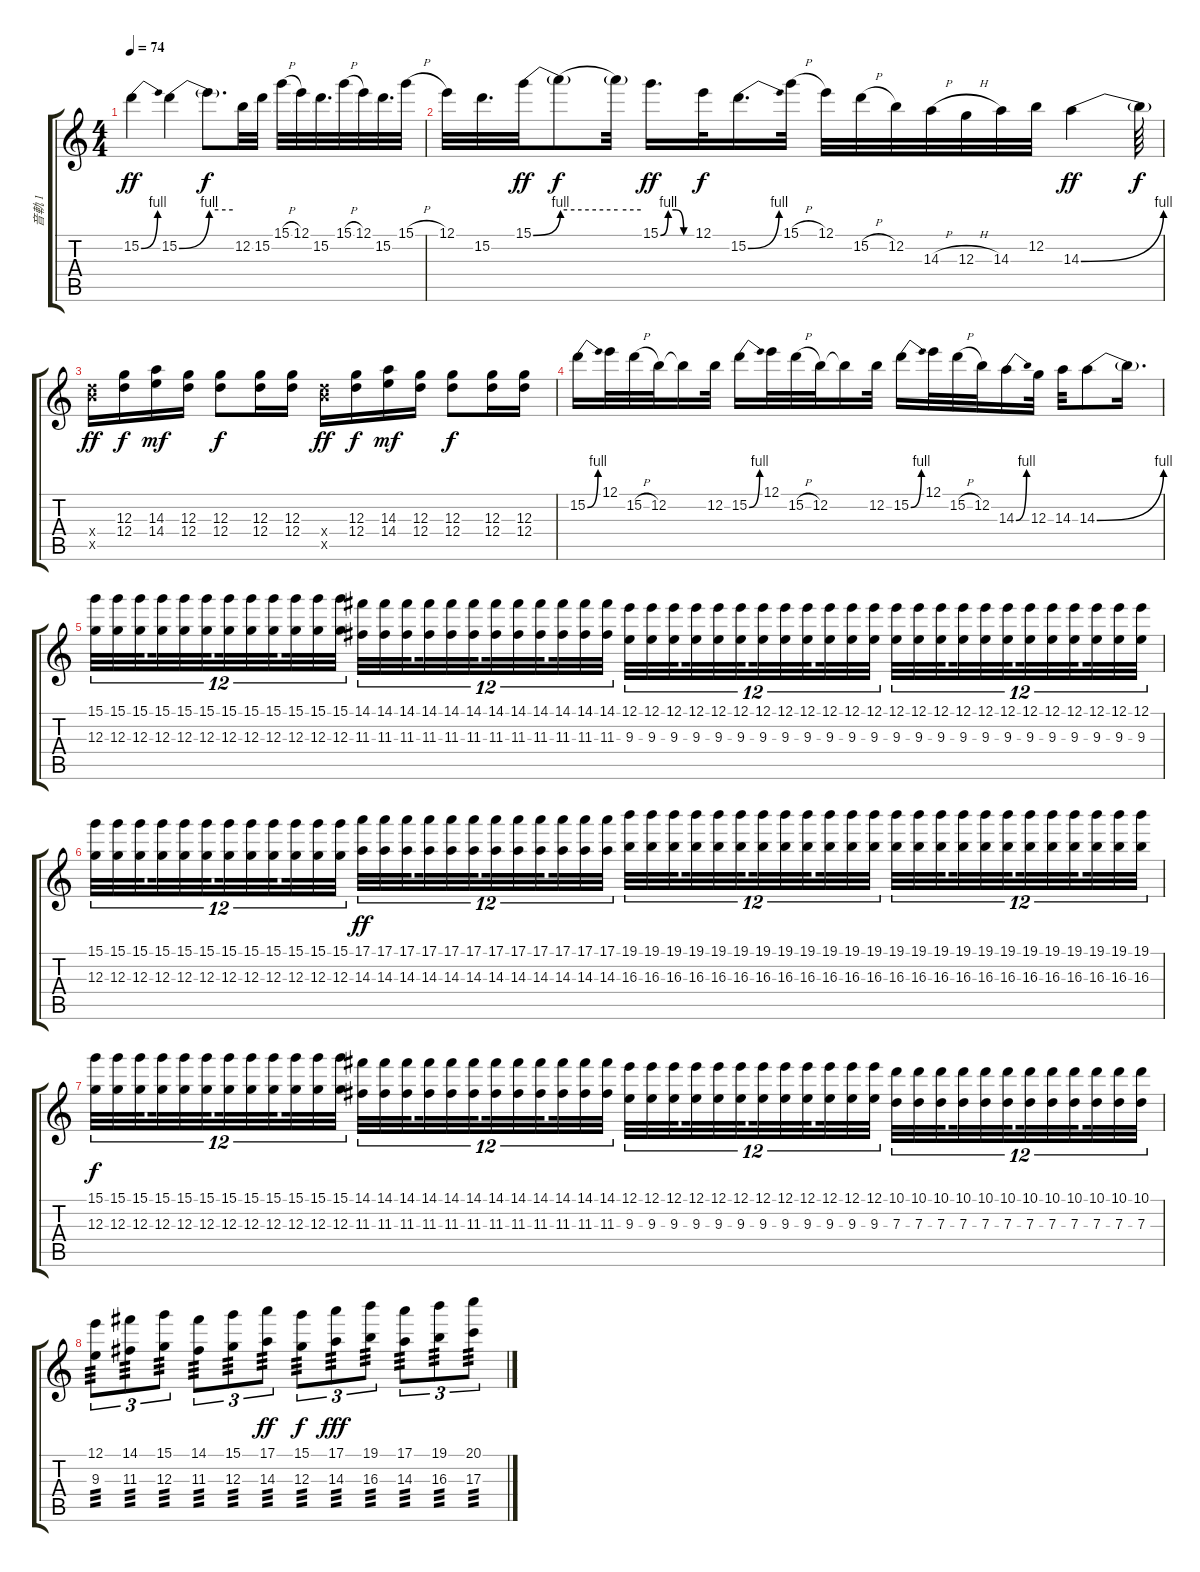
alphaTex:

\track ("音軌 1" "音軌 1") {instrument overdrivenguitar}
\staff {score tabs}
\tuning (E4 B3 G3 D3 A2 E2) {hide}
\ts (4 4)
\tempo 74
\clef g2
\ks c
15.2{be (bend 0 0 60 4)}.4{dy ff} 15.2{be (bend 0 0 60 4)}.4 15.2{be (hold 0 4 60 4) t}.8{d dy f} 12.2.32 15.2.32 15.1{h}.32 12.1.32 15.2.32{d} 15.1{h}.32 12.1.32 15.2.32{d} 15.1{h}.32 |
12.1.32 15.2.32{d} 15.1{be (bend 0 0 60 4)}.32{dy ff} 15.1{be (hold 0 4 60 4) t}.8{dy f} 15.1{be (hold 0 4 60 4) t}.32 15.1{be (custom 0 0 15 4 30 4 45 0 60 0)}.16{d dy ff} 12.1.32{dy f} 15.2{be (bend 0 0 60 4)}.16{d} 15.1{h}.32 12.1.32 15.2{h}.32 12.2.32 14.3{h}.32 12.3{h}.32 14.3.32 12.2.32 14.3{be (bend 0 0 60 4)}.4{dy ff} 14.3{t}.64{dy f} |
(12.4{x} 14.5{x}).16{dy ff} (12.3 12.4).16{dy f} (14.3 14.4).16{dy mf} (12.3 12.4).16 (12.3 12.4).8{dy f} (12.3 12.4).16 (12.3 12.4).16 (12.4{x} 14.5{x}).16{dy ff} (12.3 12.4).16{dy f} (14.3 14.4).16{dy mf} (12.3 12.4).16 (12.3 12.4).8{dy f} (12.3 12.4).16 (12.3 12.4).16 |
15.2{be (bend 0 0 60 4)}.16 12.1.32 15.2{h}.32 12.2.32 12.2{t}.16 12.2.32 15.2{be (bend 0 0 60 4)}.16 12.1.32 15.2{h}.32 12.2.32 12.2{t}.16 12.2.32 15.2{be (bend 0 0 60 4)}.16 12.1.32 15.2{h}.32 12.2.32 14.3{be (bend 0 0 60 4)}.16 12.3.32 14.3.32 14.3{be (bend 0 0 60 4)}.8 14.3{t}.16{d} |
(15.1 12.3).32{tu (12 8)} (15.1 12.3).32{tu (12 8)} (15.1 12.3).32{tu (12 8) beam splitsecondary} (15.1 12.3).32{tu (12 8)} (15.1 12.3).32{tu (12 8)} (15.1 12.3).32{tu (12 8) beam splitsecondary} (15.1 12.3).32{tu (12 8)} (15.1 12.3).32{tu (12 8)} (15.1 12.3).32{tu (12 8) beam splitsecondary} (15.1 12.3).32{tu (12 8)} (15.1 12.3).32{tu (12 8)} (15.1 12.3).32{tu (12 8)} (14.1 11.3).32{tu (12 8)} (14.1 11.3).32{tu (12 8)} (14.1 11.3).32{tu (12 8) beam splitsecondary} (14.1 11.3).32{tu (12 8)} (14.1 11.3).32{tu (12 8)} (14.1 11.3).32{tu (12 8) beam splitsecondary} (14.1 11.3).32{tu (12 8)} (14.1 11.3).32{tu (12 8)} (14.1 11.3).32{tu (12 8) beam splitsecondary} (14.1 11.3).32{tu (12 8)} (14.1 11.3).32{tu (12 8)} (14.1 11.3).32{tu (12 8)} (12.1 9.3).32{tu (12 8)} (12.1 9.3).32{tu (12 8)} (12.1 9.3).32{tu (12 8) beam splitsecondary} (12.1 9.3).32{tu (12 8)} (12.1 9.3).32{tu (12 8)} (12.1 9.3).32{tu (12 8) beam splitsecondary} (12.1 9.3).32{tu (12 8)} (12.1 9.3).32{tu (12 8)} (12.1 9.3).32{tu (12 8) beam splitsecondary} (12.1 9.3).32{tu (12 8)} (12.1 9.3).32{tu (12 8)} (12.1 9.3).32{tu (12 8)} (12.1 9.3).32{tu (12 8)} (12.1 9.3).32{tu (12 8)} (12.1 9.3).32{tu (12 8) beam splitsecondary} (12.1 9.3).32{tu (12 8)} (12.1 9.3).32{tu (12 8)} (12.1 9.3).32{tu (12 8) beam splitsecondary} (12.1 9.3).32{tu (12 8)} (12.1 9.3).32{tu (12 8)} (12.1 9.3).32{tu (12 8) beam splitsecondary} (12.1 9.3).32{tu (12 8)} (12.1 9.3).32{tu (12 8)} (12.1 9.3).32{tu (12 8)} |
(15.1 12.3).32{tu (12 8)} (15.1 12.3).32{tu (12 8)} (15.1 12.3).32{tu (12 8) beam splitsecondary} (15.1 12.3).32{tu (12 8)} (15.1 12.3).32{tu (12 8)} (15.1 12.3).32{tu (12 8) beam splitsecondary} (15.1 12.3).32{tu (12 8)} (15.1 12.3).32{tu (12 8)} (15.1 12.3).32{tu (12 8) beam splitsecondary} (15.1 12.3).32{tu (12 8)} (15.1 12.3).32{tu (12 8)} (15.1 12.3).32{tu (12 8)} (17.1 14.3).32{tu (12 8) dy ff} (17.1 14.3).32{tu (12 8)} (17.1 14.3).32{tu (12 8) beam splitsecondary} (17.1 14.3).32{tu (12 8)} (17.1 14.3).32{tu (12 8)} (17.1 14.3).32{tu (12 8) beam splitsecondary} (17.1 14.3).32{tu (12 8)} (17.1 14.3).32{tu (12 8)} (17.1 14.3).32{tu (12 8) beam splitsecondary} (17.1 14.3).32{tu (12 8)} (17.1 14.3).32{tu (12 8)} (17.1 14.3).32{tu (12 8)} (19.1 16.3).32{tu (12 8)} (19.1 16.3).32{tu (12 8)} (19.1 16.3).32{tu (12 8) beam splitsecondary} (19.1 16.3).32{tu (12 8)} (19.1 16.3).32{tu (12 8)} (19.1 16.3).32{tu (12 8) beam splitsecondary} (19.1 16.3).32{tu (12 8)} (19.1 16.3).32{tu (12 8)} (19.1 16.3).32{tu (12 8) beam splitsecondary} (19.1 16.3).32{tu (12 8)} (19.1 16.3).32{tu (12 8)} (19.1 16.3).32{tu (12 8)} (19.1 16.3).32{tu (12 8)} (19.1 16.3).32{tu (12 8)} (19.1 16.3).32{tu (12 8) beam splitsecondary} (19.1 16.3).32{tu (12 8)} (19.1 16.3).32{tu (12 8)} (19.1 16.3).32{tu (12 8) beam splitsecondary} (19.1 16.3).32{tu (12 8)} (19.1 16.3).32{tu (12 8)} (19.1 16.3).32{tu (12 8) beam splitsecondary} (19.1 16.3).32{tu (12 8)} (19.1 16.3).32{tu (12 8)} (19.1 16.3).32{tu (12 8)} |
(15.1 12.3).32{tu (12 8) dy f} (15.1 12.3).32{tu (12 8)} (15.1 12.3).32{tu (12 8) beam splitsecondary} (15.1 12.3).32{tu (12 8)} (15.1 12.3).32{tu (12 8)} (15.1 12.3).32{tu (12 8) beam splitsecondary} (15.1 12.3).32{tu (12 8)} (15.1 12.3).32{tu (12 8)} (15.1 12.3).32{tu (12 8) beam splitsecondary} (15.1 12.3).32{tu (12 8)} (15.1 12.3).32{tu (12 8)} (15.1 12.3).32{tu (12 8)} (14.1 11.3).32{tu (12 8)} (14.1 11.3).32{tu (12 8)} (14.1 11.3).32{tu (12 8) beam splitsecondary} (14.1 11.3).32{tu (12 8)} (14.1 11.3).32{tu (12 8)} (14.1 11.3).32{tu (12 8) beam splitsecondary} (14.1 11.3).32{tu (12 8)} (14.1 11.3).32{tu (12 8)} (14.1 11.3).32{tu (12 8) beam splitsecondary} (14.1 11.3).32{tu (12 8)} (14.1 11.3).32{tu (12 8)} (14.1 11.3).32{tu (12 8)} (12.1 9.3).32{tu (12 8)} (12.1 9.3).32{tu (12 8)} (12.1 9.3).32{tu (12 8) beam splitsecondary} (12.1 9.3).32{tu (12 8)} (12.1 9.3).32{tu (12 8)} (12.1 9.3).32{tu (12 8) beam splitsecondary} (12.1 9.3).32{tu (12 8)} (12.1 9.3).32{tu (12 8)} (12.1 9.3).32{tu (12 8) beam splitsecondary} (12.1 9.3).32{tu (12 8)} (12.1 9.3).32{tu (12 8)} (12.1 9.3).32{tu (12 8)} (10.1 7.3).32{tu (12 8)} (10.1 7.3).32{tu (12 8)} (10.1 7.3).32{tu (12 8) beam splitsecondary} (10.1 7.3).32{tu (12 8)} (10.1 7.3).32{tu (12 8)} (10.1 7.3).32{tu (12 8) beam splitsecondary} (10.1 7.3).32{tu (12 8)} (10.1 7.3).32{tu (12 8)} (10.1 7.3).32{tu (12 8) beam splitsecondary} (10.1 7.3).32{tu (12 8)} (10.1 7.3).32{tu (12 8)} (10.1 7.3).32{tu (12 8)} |
(12.1 9.3).8{tu (3 2) tp 3} (14.1 11.3).8{tu (3 2) tp 3} (15.1 12.3).8{tu (3 2) tp 3} (14.1 11.3).8{tu (3 2) tp 3} (15.1 12.3).8{tu (3 2) tp 3} (17.1 14.3).8{tu (3 2) tp 3 dy ff} (15.1 12.3).8{tu (3 2) tp 3 dy f} (17.1 14.3).8{tu (3 2) tp 3 dy fff} (19.1 16.3).8{tu (3 2) tp 3} (17.1 14.3).8{tu (3 2) tp 3} (19.1 16.3).8{tu (3 2) tp 3} (20.1 17.3).8{tu (3 2) tp 3}
